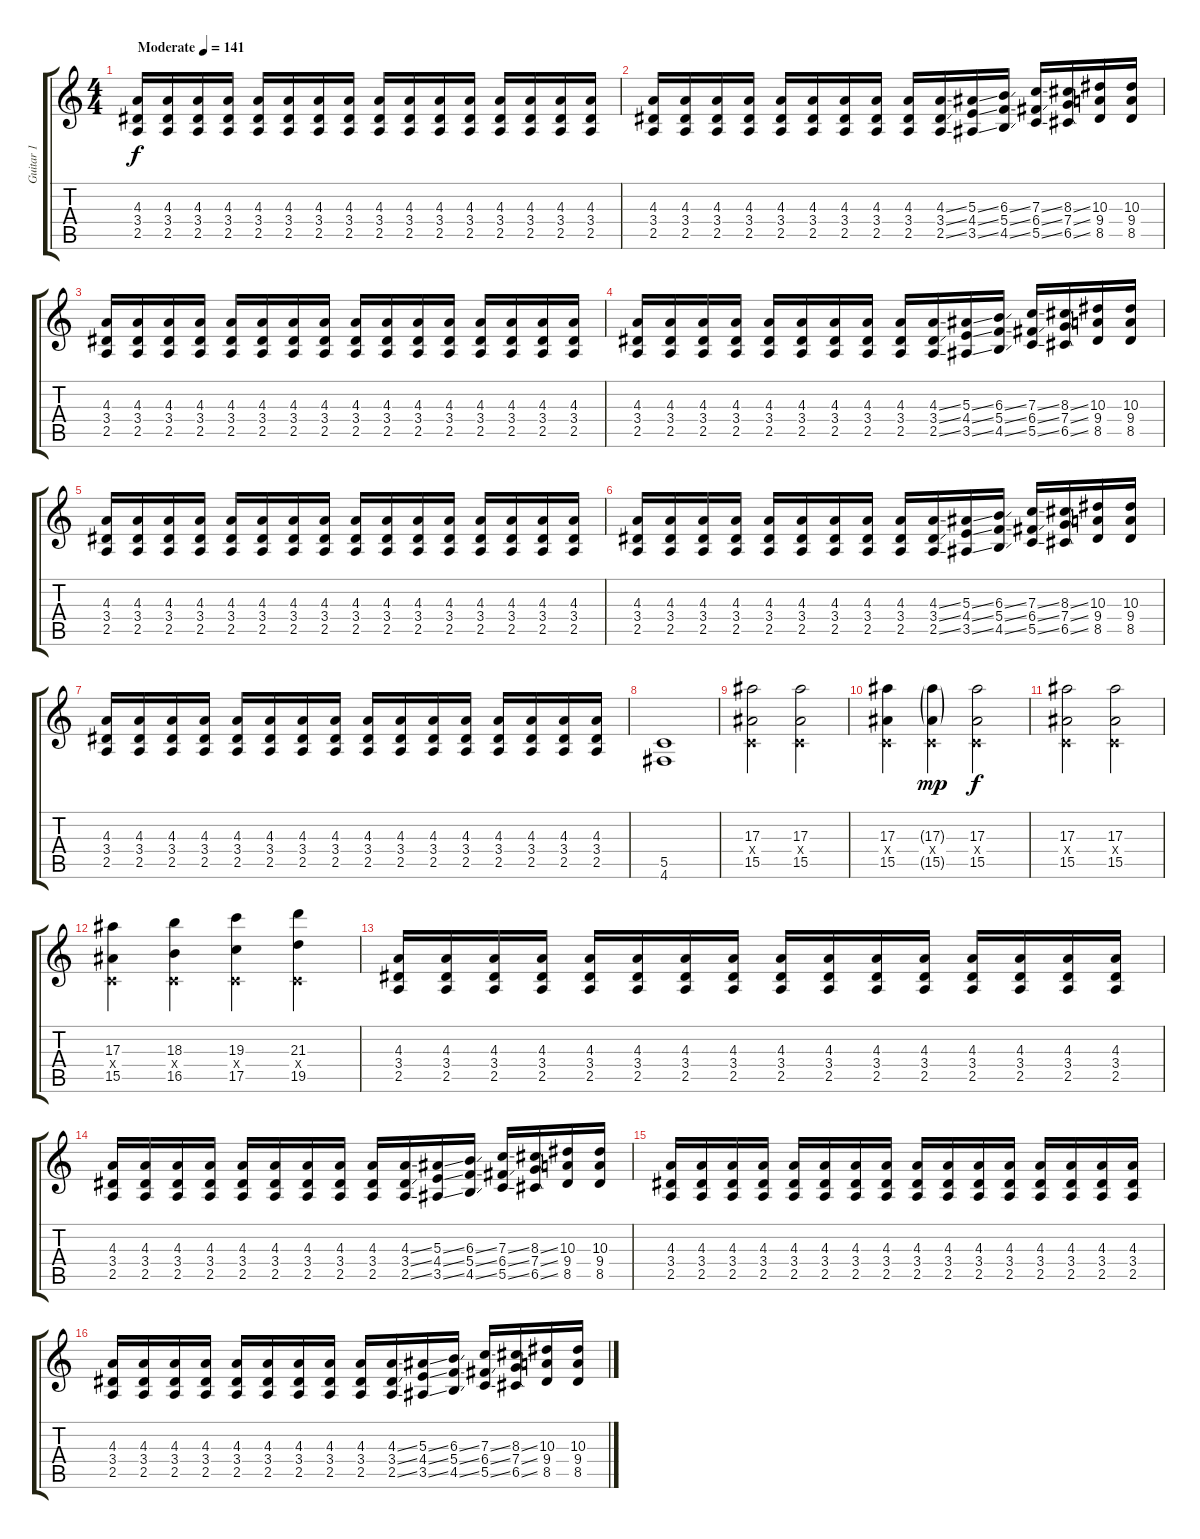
\track ("Guitar 1" "Guitar 1") {instrument distortionguitar}
\staff {score tabs}
\tuning (D4 A3 F3 C3 G2 D2) {hide}
\ts (4 4)
\tempo (141 "Moderate")
\clef g2
\ks c
(4.3 3.4 2.5).16{dy f instrument distortionguitar} (4.3 3.4 2.5).16 (4.3 3.4 2.5).16 (4.3 3.4 2.5).16 (4.3 3.4 2.5).16 (4.3 3.4 2.5).16 (4.3 3.4 2.5).16 (4.3 3.4 2.5).16 (4.3 3.4 2.5).16 (4.3 3.4 2.5).16 (4.3 3.4 2.5).16 (4.3 3.4 2.5).16 (4.3 3.4 2.5).16 (4.3 3.4 2.5).16 (4.3 3.4 2.5).16 (4.3 3.4 2.5).16 |
(4.3 3.4 2.5).16 (4.3 3.4 2.5).16 (4.3 3.4 2.5).16 (4.3 3.4 2.5).16 (4.3 3.4 2.5).16 (4.3 3.4 2.5).16 (4.3 3.4 2.5).16 (4.3 3.4 2.5).16 (4.3 3.4 2.5).16 (4.3{ss} 3.4{ss} 2.5{ss}).16 (5.3{ss} 4.4{ss} 3.5{ss}).16 (6.3{ss} 5.4{ss} 4.5{ss}).16 (7.3{ss} 6.4{ss} 5.5{ss}).16 (8.3{ss} 7.4{ss} 6.5{ss}).16 (10.3 9.4 8.5).16 (10.3 9.4 8.5).16 |
(4.3 3.4 2.5).16 (4.3 3.4 2.5).16 (4.3 3.4 2.5).16 (4.3 3.4 2.5).16 (4.3 3.4 2.5).16 (4.3 3.4 2.5).16 (4.3 3.4 2.5).16 (4.3 3.4 2.5).16 (4.3 3.4 2.5).16 (4.3 3.4 2.5).16 (4.3 3.4 2.5).16 (4.3 3.4 2.5).16 (4.3 3.4 2.5).16 (4.3 3.4 2.5).16 (4.3 3.4 2.5).16 (4.3 3.4 2.5).16 |
(4.3 3.4 2.5).16 (4.3 3.4 2.5).16 (4.3 3.4 2.5).16 (4.3 3.4 2.5).16 (4.3 3.4 2.5).16 (4.3 3.4 2.5).16 (4.3 3.4 2.5).16 (4.3 3.4 2.5).16 (4.3 3.4 2.5).16 (4.3{ss} 3.4{ss} 2.5{ss}).16 (5.3{ss} 4.4{ss} 3.5{ss}).16 (6.3{ss} 5.4{ss} 4.5{ss}).16 (7.3{ss} 6.4{ss} 5.5{ss}).16 (8.3{ss} 7.4{ss} 6.5{ss}).16 (10.3 9.4 8.5).16 (10.3 9.4 8.5).16 |
(4.3 3.4 2.5).16 (4.3 3.4 2.5).16 (4.3 3.4 2.5).16 (4.3 3.4 2.5).16 (4.3 3.4 2.5).16 (4.3 3.4 2.5).16 (4.3 3.4 2.5).16 (4.3 3.4 2.5).16 (4.3 3.4 2.5).16 (4.3 3.4 2.5).16 (4.3 3.4 2.5).16 (4.3 3.4 2.5).16 (4.3 3.4 2.5).16 (4.3 3.4 2.5).16 (4.3 3.4 2.5).16 (4.3 3.4 2.5).16 |
(4.3 3.4 2.5).16 (4.3 3.4 2.5).16 (4.3 3.4 2.5).16 (4.3 3.4 2.5).16 (4.3 3.4 2.5).16 (4.3 3.4 2.5).16 (4.3 3.4 2.5).16 (4.3 3.4 2.5).16 (4.3 3.4 2.5).16 (4.3{ss} 3.4{ss} 2.5{ss}).16 (5.3{ss} 4.4{ss} 3.5{ss}).16 (6.3{ss} 5.4{ss} 4.5{ss}).16 (7.3{ss} 6.4{ss} 5.5{ss}).16 (8.3{ss} 7.4{ss} 6.5{ss}).16 (10.3 9.4 8.5).16 (10.3 9.4 8.5).16 |
(4.3 3.4 2.5).16 (4.3 3.4 2.5).16 (4.3 3.4 2.5).16 (4.3 3.4 2.5).16 (4.3 3.4 2.5).16 (4.3 3.4 2.5).16 (4.3 3.4 2.5).16 (4.3 3.4 2.5).16 (4.3 3.4 2.5).16 (4.3 3.4 2.5).16 (4.3 3.4 2.5).16 (4.3 3.4 2.5).16 (4.3 3.4 2.5).16 (4.3 3.4 2.5).16 (4.3 3.4 2.5).16 (4.3 3.4 2.5).16 |
(5.5 4.6).1 |
(17.3 0.4{x} 15.5).2 (17.3 0.4{x} 15.5).2 |
(17.3 0.4{x} 15.5).4 (17.3{g} 0.4{x} 15.5{g}).4{dy mp} (17.3 0.4{x} 15.5).2{dy f} |
(17.3 0.4{x} 15.5).2 (17.3 0.4{x} 15.5).2 |
(17.3 0.4{x} 15.5).4 (18.3 0.4{x} 16.5).4 (19.3 0.4{x} 17.5).4 (21.3 0.4{x} 19.5).4 |
(4.3 3.4 2.5).16 (4.3 3.4 2.5).16 (4.3 3.4 2.5).16 (4.3 3.4 2.5).16 (4.3 3.4 2.5).16 (4.3 3.4 2.5).16 (4.3 3.4 2.5).16 (4.3 3.4 2.5).16 (4.3 3.4 2.5).16 (4.3 3.4 2.5).16 (4.3 3.4 2.5).16 (4.3 3.4 2.5).16 (4.3 3.4 2.5).16 (4.3 3.4 2.5).16 (4.3 3.4 2.5).16 (4.3 3.4 2.5).16 |
(4.3 3.4 2.5).16 (4.3 3.4 2.5).16 (4.3 3.4 2.5).16 (4.3 3.4 2.5).16 (4.3 3.4 2.5).16 (4.3 3.4 2.5).16 (4.3 3.4 2.5).16 (4.3 3.4 2.5).16 (4.3 3.4 2.5).16 (4.3{ss} 3.4{ss} 2.5{ss}).16 (5.3{ss} 4.4{ss} 3.5{ss}).16 (6.3{ss} 5.4{ss} 4.5{ss}).16 (7.3{ss} 6.4{ss} 5.5{ss}).16 (8.3{ss} 7.4{ss} 6.5{ss}).16 (10.3 9.4 8.5).16 (10.3 9.4 8.5).16 |
(4.3 3.4 2.5).16 (4.3 3.4 2.5).16 (4.3 3.4 2.5).16 (4.3 3.4 2.5).16 (4.3 3.4 2.5).16 (4.3 3.4 2.5).16 (4.3 3.4 2.5).16 (4.3 3.4 2.5).16 (4.3 3.4 2.5).16 (4.3 3.4 2.5).16 (4.3 3.4 2.5).16 (4.3 3.4 2.5).16 (4.3 3.4 2.5).16 (4.3 3.4 2.5).16 (4.3 3.4 2.5).16 (4.3 3.4 2.5).16 |
(4.3 3.4 2.5).16 (4.3 3.4 2.5).16 (4.3 3.4 2.5).16 (4.3 3.4 2.5).16 (4.3 3.4 2.5).16 (4.3 3.4 2.5).16 (4.3 3.4 2.5).16 (4.3 3.4 2.5).16 (4.3 3.4 2.5).16 (4.3{ss} 3.4{ss} 2.5{ss}).16 (5.3{ss} 4.4{ss} 3.5{ss}).16 (6.3{ss} 5.4{ss} 4.5{ss}).16 (7.3{ss} 6.4{ss} 5.5{ss}).16 (8.3{ss} 7.4{ss} 6.5{ss}).16 (10.3 9.4 8.5).16 (10.3 9.4 8.5).16
